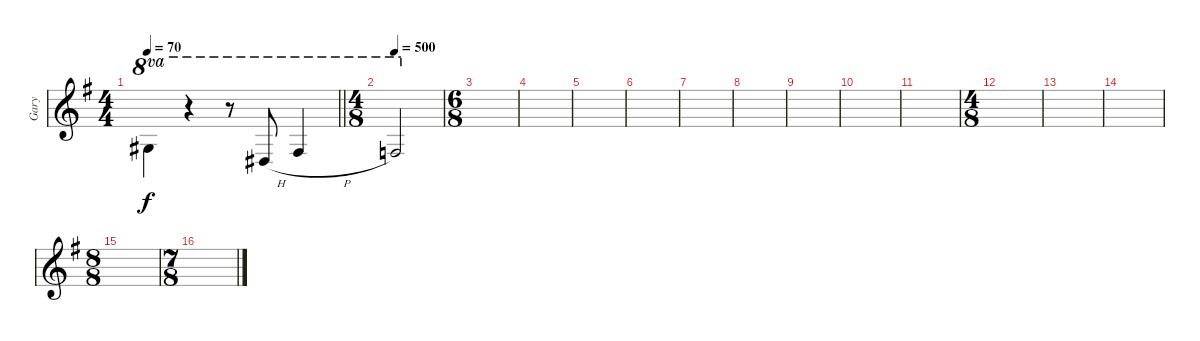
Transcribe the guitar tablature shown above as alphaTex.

\track ("Gary" "Gary") {instrument frenchhorn}
\staff {score}
\tuning (Eb4 Bb3 Gb3 Db3 Ab2 Eb2) {hide}
\ts (4 4)
\tempo 70
\clef g2
\barLineRight lightlight
\ks g
5.1{t}.4{ot 8va dy f beam Down} r.4{ot 8va} r.8{ot 8va} 0.1{h}.8{ot 8va beam Up} 3.1{h}.4{ot 8va beam Up} |
\ts (4 8)
\tempo 500
2.1.2{ot 8va beam Up} |
\ts (6 8)
|
|
|
|
|
|
|
|
|
\ts (4 8)
|
|
|
\ts (8 8)
|
\ts (7 8)
